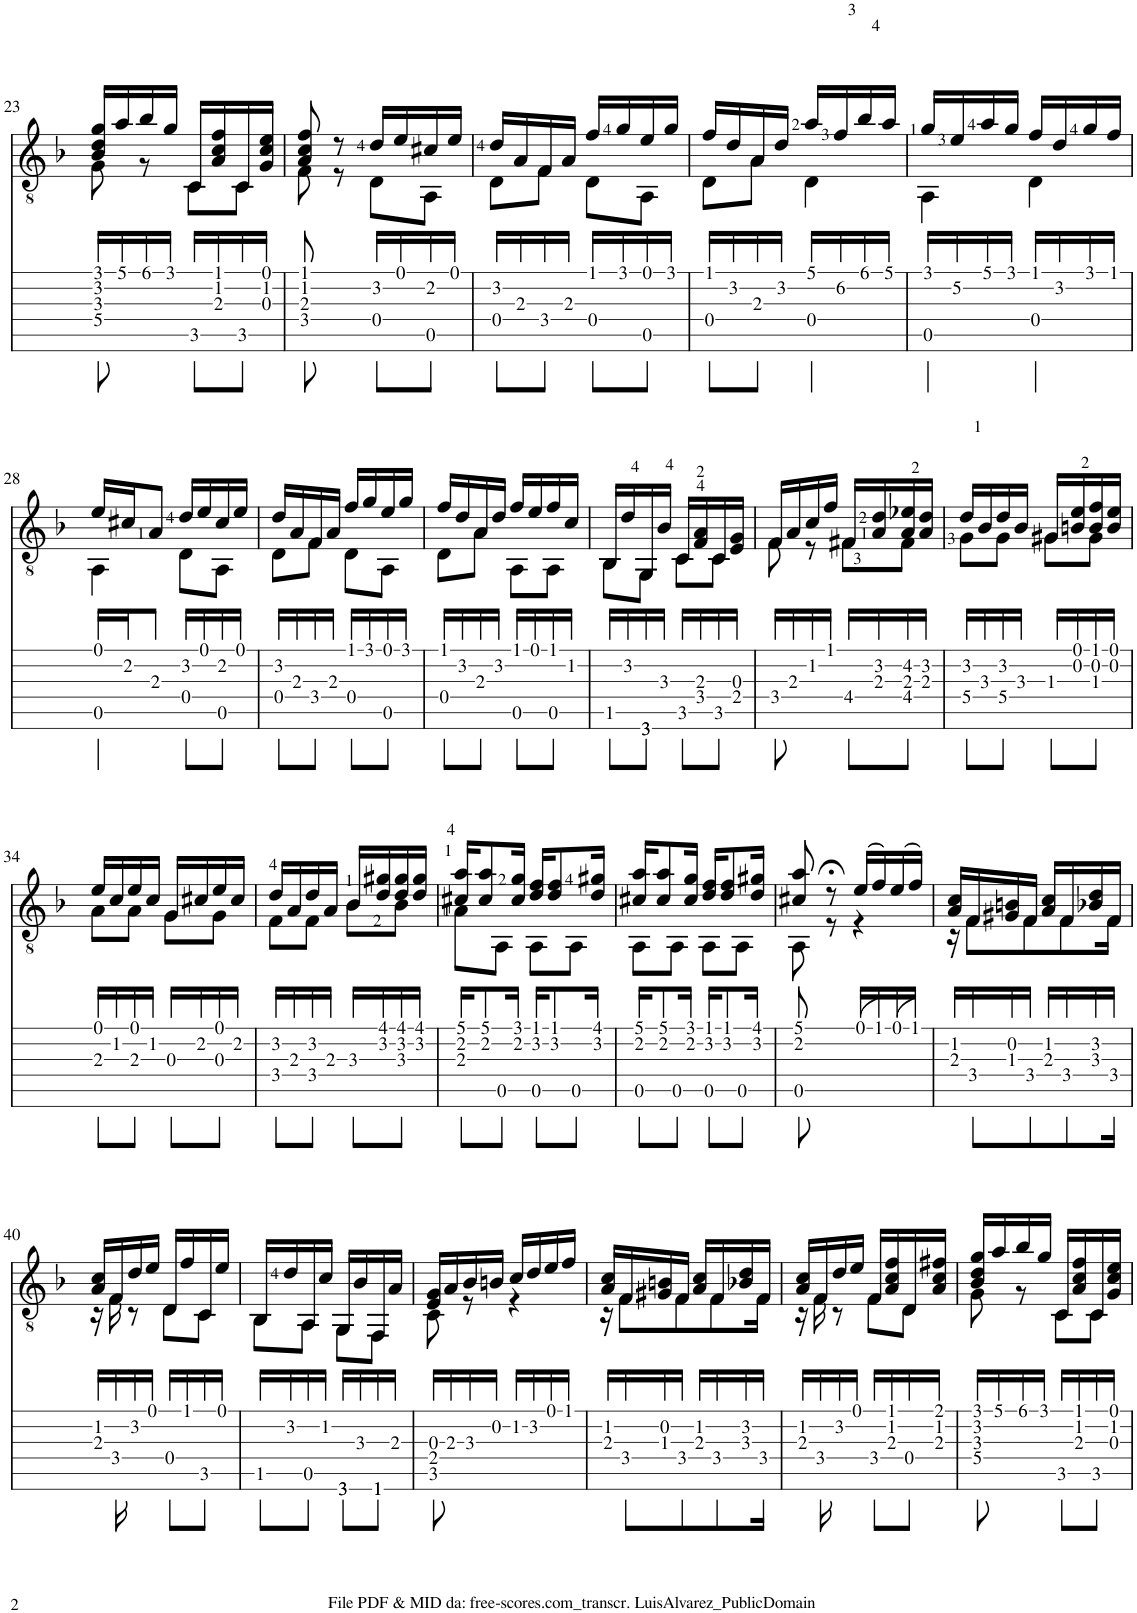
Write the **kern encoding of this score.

**kern	**kern
*part2	*part1
*staff2	*staff1
*I"Chitarra classica (Intavolatura)	*I"Guitar
!!LO:PB:g=z
*	*clefGv2
*k[b-]	*k[b-]
*M2/4	*M2/4
=23	=23
*^	*^
16B-/ 16d/ 16g/LL	8G\	16B-/ 16d/ 16g/LL	8G\
16a/	.	16a/	.
16b-/	8r	16b-/	8r
16g/JJ	.	16g/JJ	.
16C/LL	8C\L	16C/LL	8C\L
16A/ 16c/ 16f/	.	16A/ 16c/ 16f/	.
16C/	8C\J	16C/	8C\J
16G/ 16c/ 16e/JJ	.	16G/ 16c/ 16e/JJ	.
=24	=24	=24	=24
8A/ 8c/ 8f/	8F\	8A/ 8c/ 8f/	8F\
8r	8r	8r	8r
16d/LL	8D\L	16d/LL	8D\L
16e/	.	16e/	.
16c#X/	8AA\J	16c#X/	8AA\J
16e/JJ	.	16e/JJ	.
=25	=25	=25	=25
16d/LL	8D\L	16d/LL	8D\L
16A/	.	16A/	.
16F/	8F\J	16F/	8F\J
16A/JJ	.	16A/JJ	.
16f/LL	8D\L	16f/LL	8D\L
16g/	.	16g/	.
16e/	8AA\J	16e/	8AA\J
16g/JJ	.	16g/JJ	.
=26	=26	=26	=26
16f/LL	8D\L	16f/LL	8D\L
16d/	.	16d/	.
16A/	8A\J	16A/	8A\J
16d/JJ	.	16d/JJ	.
16a/LL	4D\	16a/LL	4D\
16f/	.	16f/	.
16b-/	.	16b-/	.
16a/JJ	.	16a/JJ	.
=27	=27	=27	=27
16g/LL	4AA\	16g/LL	4AA\
16e/	.	16e/	.
16a/	.	16a/	.
16g/JJ	.	16g/JJ	.
16f/LL	4D\	16f/LL	4D\
16d/	.	16d/	.
16g/	.	16g/	.
16f/JJ	.	16f/JJ	.
!!LO:LB:g=z	!!
=28	=28	=28	=28
16e/LL	4AA\	16e/LL	4AA\
16c#X/J	.	16c#X/J	.
8A/J	.	8A/J	.
16d/LL	8D\L	16d/LL	8D\L
16e/	.	16e/	.
16c#/	8AA\J	16c#/	8AA\J
16e/JJ	.	16e/JJ	.
=29	=29	=29	=29
16d/LL	8D\L	16d/LL	8D\L
16A/	.	16A/	.
16F/	8F\J	16F/	8F\J
16A/JJ	.	16A/JJ	.
16f/LL	8D\L	16f/LL	8D\L
16g/	.	16g/	.
16e/	8AA\J	16e/	8AA\J
16g/JJ	.	16g/JJ	.
=30	=30	=30	=30
16f/LL	8D\L	16f/LL	8D\L
16d/	.	16d/	.
16A/	8A\J	16A/	8A\J
16d/JJ	.	16d/JJ	.
16f/LL	8AA\L	16f/LL	8AA\L
16e/	.	16e/	.
16f/	8AA\J	16f/	8AA\J
16c/JJ	.	16c/JJ	.
=31	=31	=31	=31
16BB-/LL	8BB-\L	16BB-/LL	8BB-\L
16d/	.	16d/	.
16GG/	8GG\J	16GG/	8GG\J
16B-/JJ	.	16B-/JJ	.
16C/LL	8C\L	16C/LL	8C\L
16F/ 16A/	.	16F/ 16A/	.
16C/	8C\J	16C/	8C\J
16E/ 16G/JJ	.	16E/ 16G/JJ	.
=32	=32	=32	=32
16F/LL	8F\	16F/LL	8F\
16A/	.	16A/	.
16c/	8r	16c/	8r
16f/JJ	.	16f/JJ	.
16F#X/LL	8F#\L	16F#X/LL	8F#\L
16A/ 16d/	.	16A/ 16d/	.
16A/ 16e-X/	8F#\J	16A/ 16e-X/	8F#\J
16A/ 16d/JJ	.	16A/ 16d/JJ	.
=33	=33	=33	=33
16d/LL	8G\L	16d/LL	8G\L
16B-/	.	16B-/	.
16d/	8G\J	16d/	8G\J
16B-/JJ	.	16B-/JJ	.
16G#X/LL	8G#\L	16G#X/LL	8G#\L
16Bn/ 16e/	.	16Bn/ 16e/	.
16B/ 16f/	8G#\J	16B/ 16f/	8G#\J
16B/ 16e/JJ	.	16B/ 16e/JJ	.
!!LO:LB:g=z	!!
=34	=34	=34	=34
16e/LL	8A\L	16e/LL	8A\L
16c/	.	16c/	.
16e/	8A\J	16e/	8A\J
16c/JJ	.	16c/JJ	.
16G/LL	8G\L	16G/LL	8G\L
16c#X/	.	16c#X/	.
16e/	8G\J	16e/	8G\J
16c#/JJ	.	16c#/JJ	.
=35	=35	=35	=35
16d/LL	8F\L	16d/LL	8F\L
16A/	.	16A/	.
16d/	8F\J	16d/	8F\J
16A/JJ	.	16A/JJ	.
16B-/LL	8B-\L	16B-/LL	8B-\L
16d/ 16g#X/	.	16d/ 16g#X/	.
16d/ 16g#/	8B-\J	16d/ 16g#/	8B-\J
16d/ 16g#/JJ	.	16d/ 16g#/JJ	.
=36	=36	=36	=36
16c#X/ 16a/KL	8A\L	16c#X/ 16a/KL	8A\L
8c#/ 8a/	.	8c#/ 8a/	.
.	8AA\J	.	8AA\J
16c#/ 16g/Jk	.	16c#/ 16g/Jk	.
16d/ 16f/KL	8AA\L	16d/ 16f/KL	8AA\L
8d/ 8f/	.	8d/ 8f/	.
.	8AA\J	.	8AA\J
16d/ 16g#X/Jk	.	16d/ 16g#X/Jk	.
=37	=37	=37	=37
16c#X/ 16a/KL	8AA\L	16c#X/ 16a/KL	8AA\L
8c#/ 8a/	.	8c#/ 8a/	.
.	8AA\J	.	8AA\J
16c#/ 16g/Jk	.	16c#/ 16g/Jk	.
16d/ 16f/KL	8AA\L	16d/ 16f/KL	8AA\L
8d/ 8f/	.	8d/ 8f/	.
.	8AA\J	.	8AA\J
16d/ 16g#X/Jk	.	16d/ 16g#X/Jk	.
=38	=38	=38	=38
8c#X/ 8a/	8AA\	8c#X/ 8a/	8AA\
8r	8r	8r;<	8r
(16e/LL	4r	(16e/LL	4r
16f/)	.	16f/)	.
(16e/	.	(16e/	.
16f/JJ)	.	16f/JJ)	.
=39	=39	=39	=39
16A/ 16c/LL	16r	16A/ 16c/LL	16r
16F/	8F\L	16F/	8F\L
16G#X/ 16Bn/	.	16G#X/ 16Bn/	.
16F/JJ	8F\	16F/JJ	8F\
16A/ 16c/LL	.	16A/ 16c/LL	.
16F/	8F\	16F/	8F\
16B-X/ 16d/	.	16B-X/ 16d/	.
16F/JJ	16F\Jk	16F/JJ	16F\Jk
!!LO:LB:g=z	!!
=40	=40	=40	=40
16A/ 16c/LL	16r	16A/ 16c/LL	16r
16F/	16F\	16F/	16F\
16d/	8r	16d/	8r
16e/JJ	.	16e/JJ	.
16D/LL	8D\L	16D/LL	8D\L
16f/	.	16f/	.
16C/	8C\J	16C/	8C\J
16e/JJ	.	16e/JJ	.
=41	=41	=41	=41
16BB-/LL	8BB-\L	16BB-/LL	8BB-\L
16d/	.	16d/	.
16AA/	8AA\J	16AA/	8AA\J
16c/JJ	.	16c/JJ	.
16GG/LL	8GG\L	16GG/LL	8GG\L
16B-/	.	16B-/	.
16FF/	8FF\J	16FF/	8FF\J
16A/JJ	.	16A/JJ	.
=42	=42	=42	=42
16E/ 16G/LL	8C\	16E/ 16G/LL	8C\
16A/	.	16A/	.
16B-/	8r	16B-/	8r
16Bn/JJ	.	16Bn/JJ	.
16c/LL	4r	16c/LL	4r
16d/	.	16d/	.
16e/	.	16e/	.
16f/JJ	.	16f/JJ	.
=43	=43	=43	=43
16A/ 16c/LL	16r	16A/ 16c/LL	16r
16F/	8F\L	16F/	8F\L
16G#X/ 16Bn/	.	16G#X/ 16Bn/	.
16F/JJ	8F\	16F/JJ	8F\
16A/ 16c/LL	.	16A/ 16c/LL	.
16F/	8F\	16F/	8F\
16B-X/ 16d/	.	16B-X/ 16d/	.
16F/JJ	16F\Jk	16F/JJ	16F\Jk
=44	=44	=44	=44
16A/ 16c/LL	16r	16A/ 16c/LL	16r
16F/	16F\	16F/	16F\
16d/	8r	16d/	8r
16e/JJ	.	16e/JJ	.
16F/LL	8F\L	16F/LL	8F\L
16A/ 16c/ 16f/	.	16A/ 16c/ 16f/	.
16D/	8D\J	16D/	8D\J
16A/ 16c/ 16f#X/JJ	.	16A/ 16c/ 16f#X/JJ	.
=45	=45	=45	=45
16B-/ 16d/ 16g/LL	8G\	16B-/ 16d/ 16g/LL	8G\
16a/	.	16a/	.
16b-/	8r	16b-/	8r
16g/JJ	.	16g/JJ	.
16C/LL	8C\L	16C/LL	8C\L
16A/ 16c/ 16f/	.	16A/ 16c/ 16f/	.
16C/	8C\J	16C/	8C\J
16G/ 16c/ 16e/JJ	.	16G/ 16c/ 16e/JJ	.
*v	*v	*	*
*	*v	*v
=	=
*-	*-
